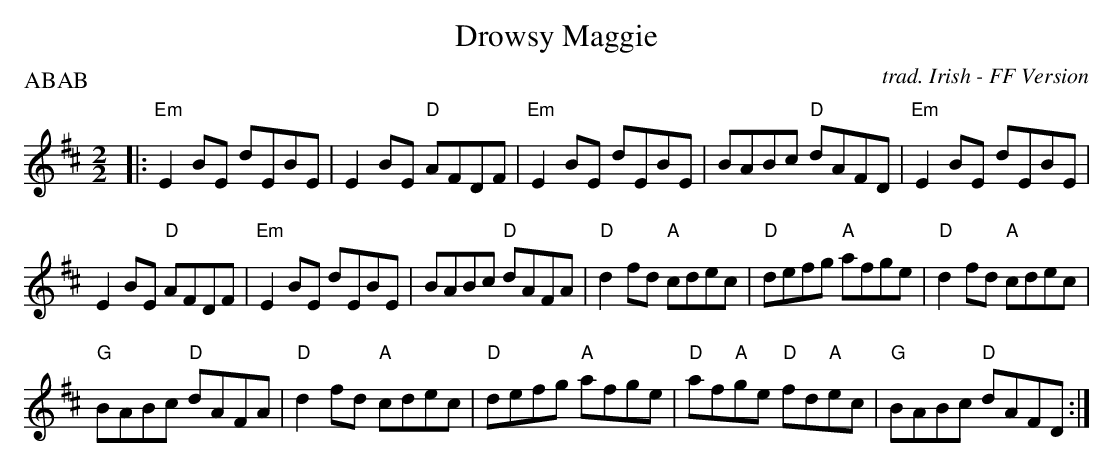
X:1
T:Drowsy Maggie
O:trad. Irish - FF Version
M: 2/2
L:1/8
P: ABAB
K: Edor
|: "Em"E2BE dEBE | E2BE "D"AFDF | "Em"E2BE dEBE | BABc "D"dAFD | "Em"E2BE dEBE |
E2BE "D"AFDF | "Em"E2BE dEBE | BABc "D"dAFA | "D"d2fd "A"cdec | "D"defg "A"afge | "D"d2fd "A"cdec |
"G"BABc "D"dAFA | "D"d2fd "A"cdec | "D"defg "A"afge | "D"af"A"ge "D"fd"A"ec | "G"BABc "D"dAFD :|
